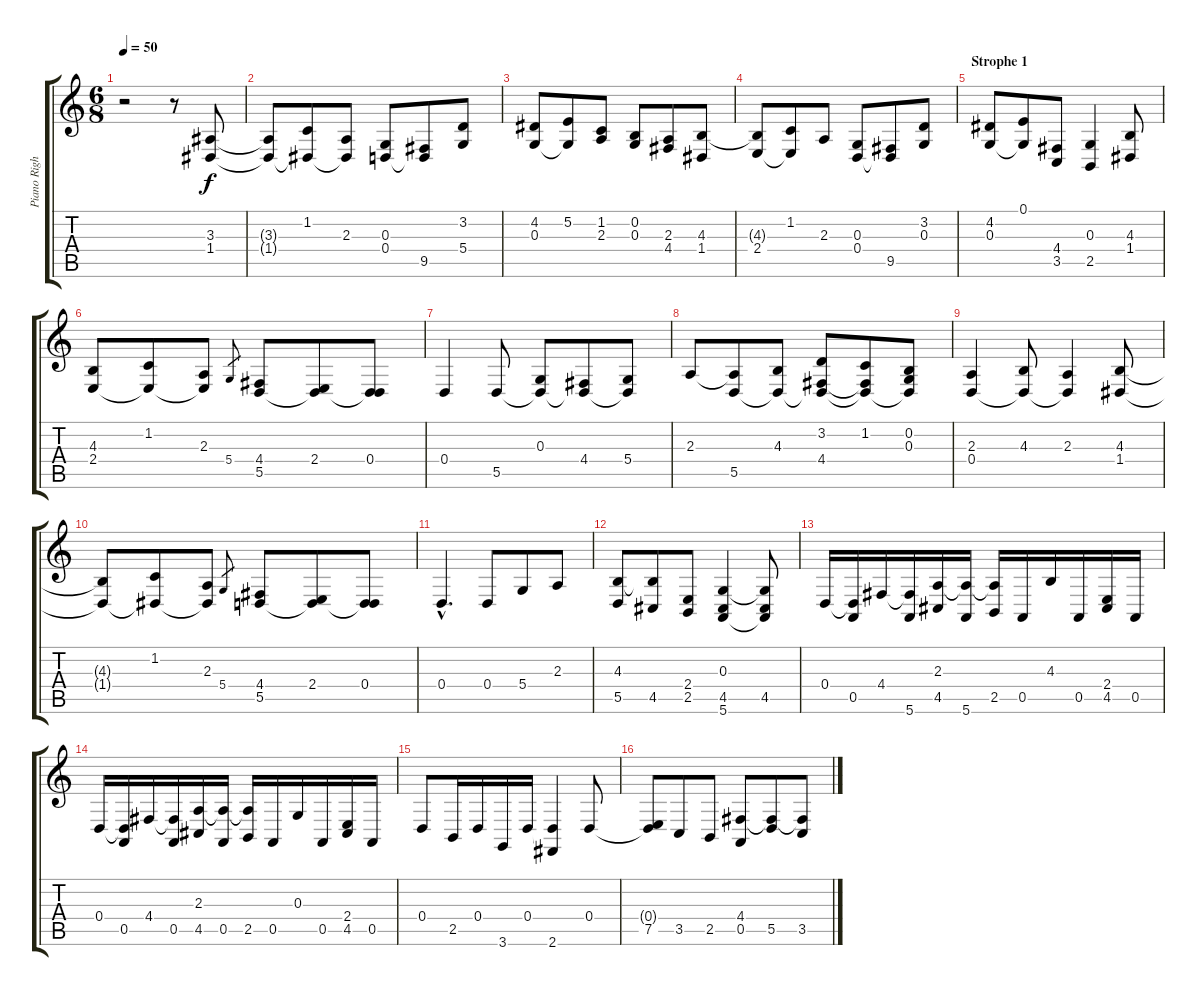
\track ("Piano Right Hand" "Piano Righ") {instrument acousticgrandpiano}
\staff {score tabs}
\tuning (E4 B3 G3 D3 A2 E2) {hide}
\ts (6 8)
\tempo 50
\clef g2
\ks c
r.2{dy f instrument acousticgrandpiano} r.8 (3.3 1.4).8 |
(3.3{t} 1.4{t}).8 (1.2 1.4{t}).8 (2.3 1.4{t}).8 (0.3 0.4).8 (0.4{t} 9.5).8 (3.2 5.4).8 |
(4.2 0.3).8 (5.2 0.3{t}).8 (1.2 2.3).8 (0.2 0.3).8 (2.3 4.4).8 (4.3 1.4).8 |
(4.3{t} 2.4).8 (1.2 2.4{t}).8 2.3.8 (0.3 0.4).8 (0.4{t} 9.5).8 (3.2 0.3).8 |
\section ("" "Strophe 1")
(4.2 0.3).8 (0.1 0.3{t}).8 (4.4 3.5).8 (0.3 2.5).4 (4.3 1.4).8 |
(4.3 2.4).8 (1.2 2.4{t}).8 (2.3 2.4{t}).8 5.4.8{gr} (4.4 5.5).8 (2.4 5.5{t}).8 (0.4 5.5{t}).8 |
0.4.4 5.5.8 (0.3 5.5{t}).8 (4.4 5.5{t}).8 (5.4 5.5{t}).8 |
2.3.8 (2.3{t} 5.5).8 (4.3 5.5{t}).8 (3.2 4.4 5.5{t}).8 (1.2 4.4{t} 5.5{t}).8 (0.2 0.3 5.5{t}).8 |
(2.3 0.4).4 (4.3 0.4{t}).8 (2.3 0.4{t}).4 (4.3 1.4).8 |
(4.3{t} 1.4{t}).8 (1.2 1.4{t}).8 (2.3 1.4{t}).8 5.4.8{gr} (4.4 5.5).8 (2.4 5.5{t}).8 (0.4 5.5{t}).8 |
0.4{hac}.4{d} 0.4.8 5.4.8 2.3.8 |
(4.3 5.5).8 (4.3{t} 4.5).8 (2.4 2.5).8 (0.3 4.5 5.6).4 (0.3{t} 4.5 5.6{t}).8 |
0.4.16 (0.4{t} 0.5).16 4.4.16 (4.4{t} 5.6).16 (2.3 4.5).16 (2.3{t} 5.6).16 (2.3{t} 2.5).16 0.5.16 4.3.16 0.5.16 (2.4 4.5).16 0.5.16 |
0.4.16 (0.4{t} 0.5).16 4.4.16 (4.4{t} 0.5).16 (2.3 4.5).16 (2.3{t} 0.5).16 (2.3{t} 2.5).16 0.5.16 0.3.16 0.5.16 (2.4 4.5).16 0.5.16 |
0.4.8 2.5.16 0.4.16 3.6.16 0.4.16 (0.4{t} 2.6).4 0.4.8 |
(0.4{t} 7.5).8 3.5.8 2.5.8 (4.4 0.5).8 (4.4{t} 5.5).8 (4.4{t} 3.5).8
